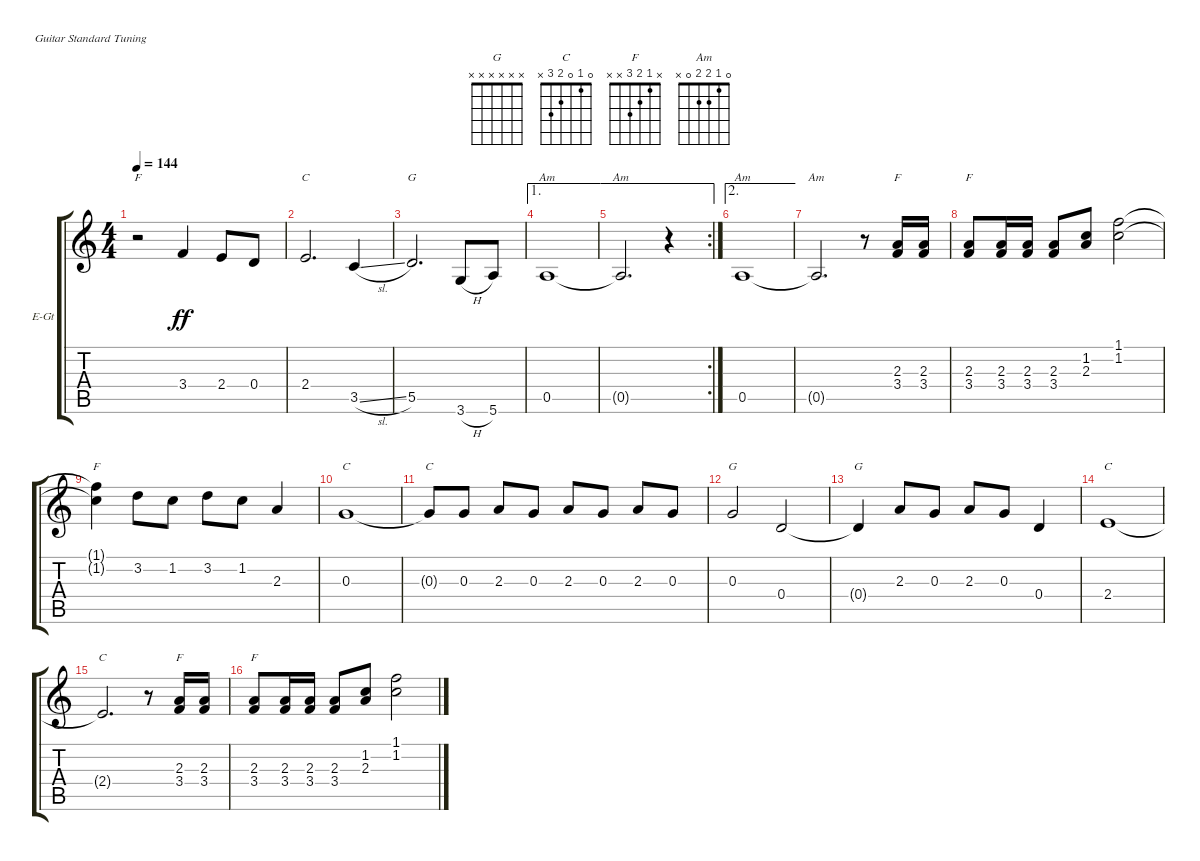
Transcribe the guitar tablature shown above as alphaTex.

\defaultSystemsLayout 4
\bracketExtendMode groupsimilarinstruments
\firstSystemTrackNameOrientation horizontal
\otherSystemsTrackNameOrientation horizontal
\track ("Solo Guitar" "E-Gt") {instrument electricguitarclean}
\staff {score tabs}
\tuning (E4 B3 G3 D3 A2 E2)
\chord ("G" x x x x x x)
\chord ("C" x x x x x x)
\chord ("F" x 1 2 3 x x)
\chord ("C" 0 1 0 2 3 x)
\chord ("Am" 0 1 2 2 0 x)
\ts (4 4)
\tempo 144
\clef g2
\ks c
r.2{ch "F" dy ff} 3.4.4 2.4.8 0.4.8 |
2.4.2{d ch "C"} 3.5{sl}.4 |
5.5.2{d ch "G"} 3.6{h}.8 5.6.8 |
\ae 1
0.5.1{ch "Am"} |
\ae 1
\rc 2
0.5{t}.2{d ch "Am"} r.4 |
\ae 2
0.5.1{ch "Am"} |
0.5{t}.2{d ch "Am"} r.8 (3.4 2.3).16{ch "F"} (3.4 2.3).16 |
(3.4 2.3).8{ch "F"} (3.4 2.3).16 (3.4 2.3).16 (3.4 2.3).8 (2.3 1.2).8 (1.2 1.1).2 |
(1.2{t} 1.1{t}).4{ch "F"} 3.2.8 1.2.8 3.2.8 1.2.8 2.3.4 |
0.3.1{ch "C"} |
0.3{t}.8{ch "C"} 0.3.8 2.3.8 0.3.8 2.3.8 0.3.8 2.3.8 0.3.8 |
0.3.2{ch "G"} 0.4.2 |
0.4{t}.4{ch "G"} 2.3.8 0.3.8 2.3.8 0.3.8 0.4.4 |
2.4.1{ch "C"} |
2.4{t}.2{d ch "C"} r.8 (3.4 2.3).16{ch "F"} (3.4 2.3).16 |
(3.4 2.3).8{ch "F"} (3.4 2.3).16 (3.4 2.3).16 (3.4 2.3).8 (2.3 1.2).8 (1.2 1.1).2
